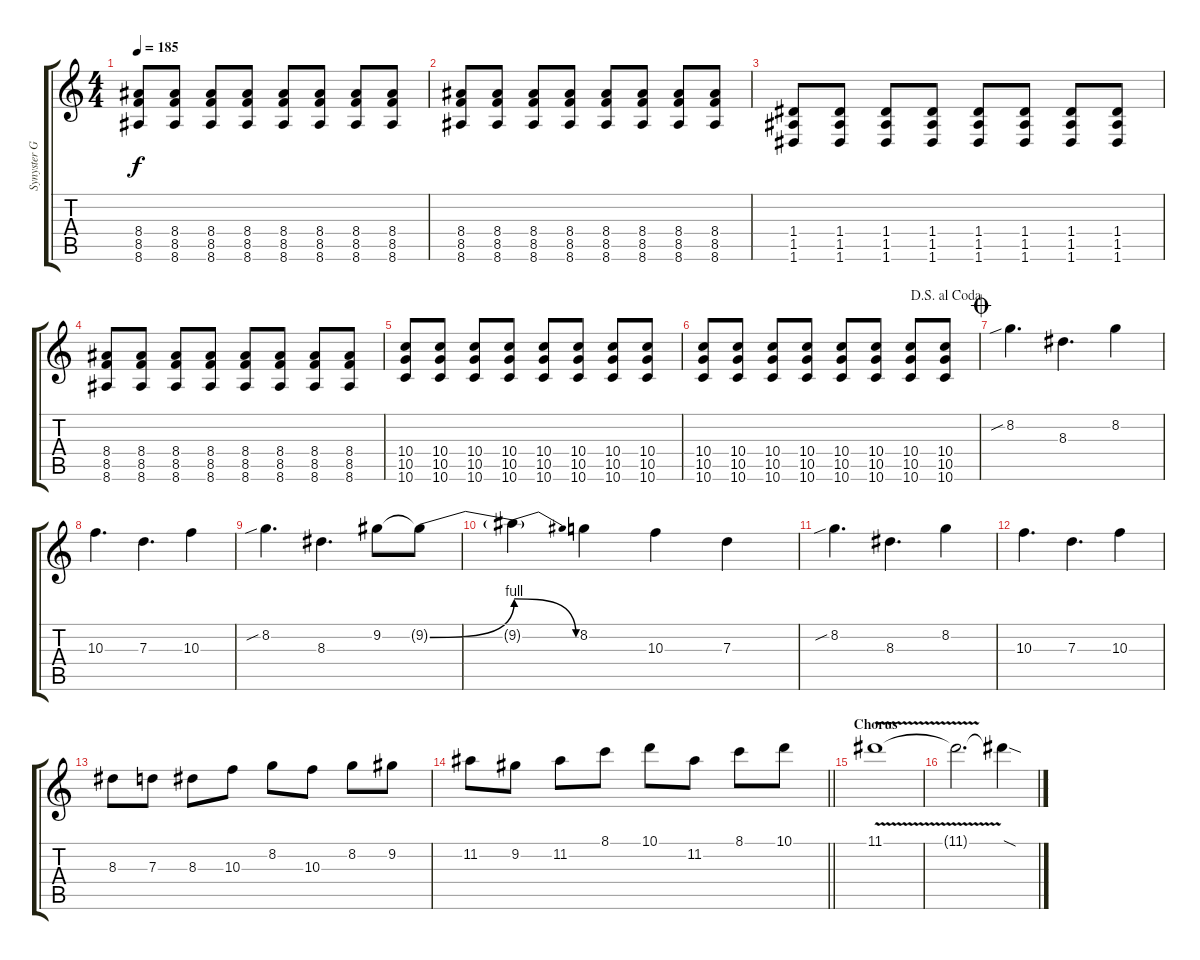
\track ("Synyster Gates" "Synyster G") {instrument distortionguitar}
\staff {score tabs}
\tuning (E4 B3 G3 D3 A2 D2) {hide}
\ts (4 4)
\tempo 185
\clef g2
\ks c
(8.4 8.5 8.6).8{dy f} (8.4 8.5 8.6).8 (8.4 8.5 8.6).8 (8.4 8.5 8.6).8 (8.4 8.5 8.6).8 (8.4 8.5 8.6).8 (8.4 8.5 8.6).8 (8.4 8.5 8.6).8 |
(8.4 8.5 8.6).8 (8.4 8.5 8.6).8 (8.4 8.5 8.6).8 (8.4 8.5 8.6).8 (8.4 8.5 8.6).8 (8.4 8.5 8.6).8 (8.4 8.5 8.6).8 (8.4 8.5 8.6).8 |
(1.4 1.5 1.6).8 (1.4 1.5 1.6).8 (1.4 1.5 1.6).8 (1.4 1.5 1.6).8 (1.4 1.5 1.6).8 (1.4 1.5 1.6).8 (1.4 1.5 1.6).8 (1.4 1.5 1.6).8 |
(8.4 8.5 8.6).8 (8.4 8.5 8.6).8 (8.4 8.5 8.6).8 (8.4 8.5 8.6).8 (8.4 8.5 8.6).8 (8.4 8.5 8.6).8 (8.4 8.5 8.6).8 (8.4 8.5 8.6).8 |
(10.4 10.5 10.6).8 (10.4 10.5 10.6).8 (10.4 10.5 10.6).8 (10.4 10.5 10.6).8 (10.4 10.5 10.6).8 (10.4 10.5 10.6).8 (10.4 10.5 10.6).8 (10.4 10.5 10.6).8 |
\jump dalsegnoalcoda
(10.4 10.5 10.6).8 (10.4 10.5 10.6).8 (10.4 10.5 10.6).8 (10.4 10.5 10.6).8 (10.4 10.5 10.6).8 (10.4 10.5 10.6).8 (10.4 10.5 10.6).8 (10.4 10.5 10.6).8 |
\jump coda
8.2{sib}.4{d} 8.3.4{d} 8.2.4 |
10.3.4{d} 7.3.4{d} 10.3.4 |
8.2{sib}.4{d} 8.3.4{d} 9.2.8 9.2{be (bend 0 0 60 4) t}.8 |
9.2{be (release 0 4 60 0) t}.4 8.2.4 10.3.4 7.3.4 |
8.2{sib}.4{d} 8.3.4{d} 8.2.4 |
10.3.4{d} 7.3.4{d} 10.3.4 |
8.3.8 7.3.8 8.3.8 10.3.8 8.2.8 10.3.8 8.2.8 9.2.8 |
\barLineRight lightlight
11.2.8 9.2.8 11.2.8 8.1.8 10.1.8 11.2.8 8.1.8 10.1.8 |
\section ("" "Chorus")
11.1{v}.1 |
11.1{t}.2{d} 11.1{sod t}.4
